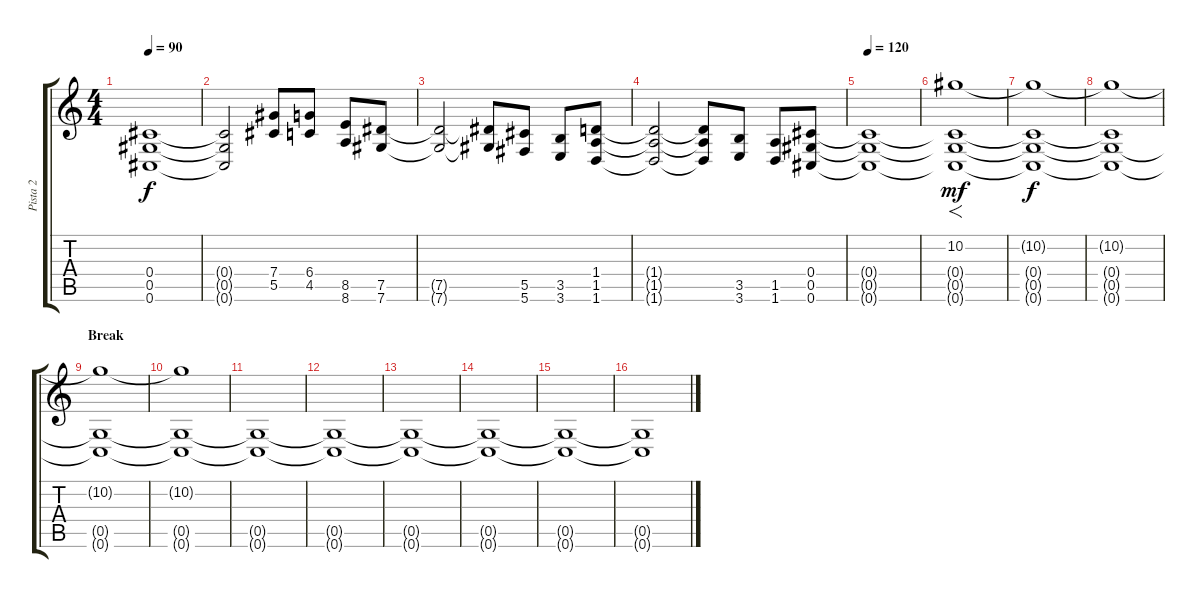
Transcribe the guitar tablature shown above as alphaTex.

\track ("Pista 2" "Pista 2") {instrument overdrivenguitar}
\staff {score tabs}
\tuning (Eb4 Bb3 Gb3 Db3 Ab2 Db2) {hide}
\ts (4 4)
\tempo 90
\clef g2
\ks c
(0.4{t} 0.5{t} 0.6{t}).1{dy f} |
(0.4{t} 0.5{t} 0.6{t}).2 (7.4 5.5).8 (6.4 4.5).8 (8.5 8.6).8 (7.5 7.6).8 |
(7.5{t} 7.6{t}).2 (7.5{t} 7.6{t}).8 (5.5 5.6).8 (3.5 3.6).8 (1.4 1.5 1.6).8 |
(1.4{t} 1.5{t} 1.6{t}).2 (1.4{t} 1.5{t} 1.6{t}).8 (3.5 3.6).8 (1.5 1.6).8 (0.4 0.5 0.6).8 |
\tempo 120
(0.4{t} 0.5{t} 0.6{t}).1 |
(10.2 0.4{t} 0.5{t} 0.6{t}).1{f dy mf} |
(10.2{t} 0.4{t} 0.5{t} 0.6{t}).1{dy f} |
(10.2{t} 0.4{t} 0.5{t} 0.6{t}).1 |
\section ("" "Break")
(10.2{t} 0.5{t} 0.6{t}).1 |
(10.2{t} 0.5{t} 0.6{t}).1 |
(0.5{t} 0.6{t}).1 |
(0.5{t} 0.6{t}).1 |
(0.5{t} 0.6{t}).1 |
(0.5{t} 0.6{t}).1 |
(0.5{t} 0.6{t}).1 |
(0.5{t} 0.6{t}).1
